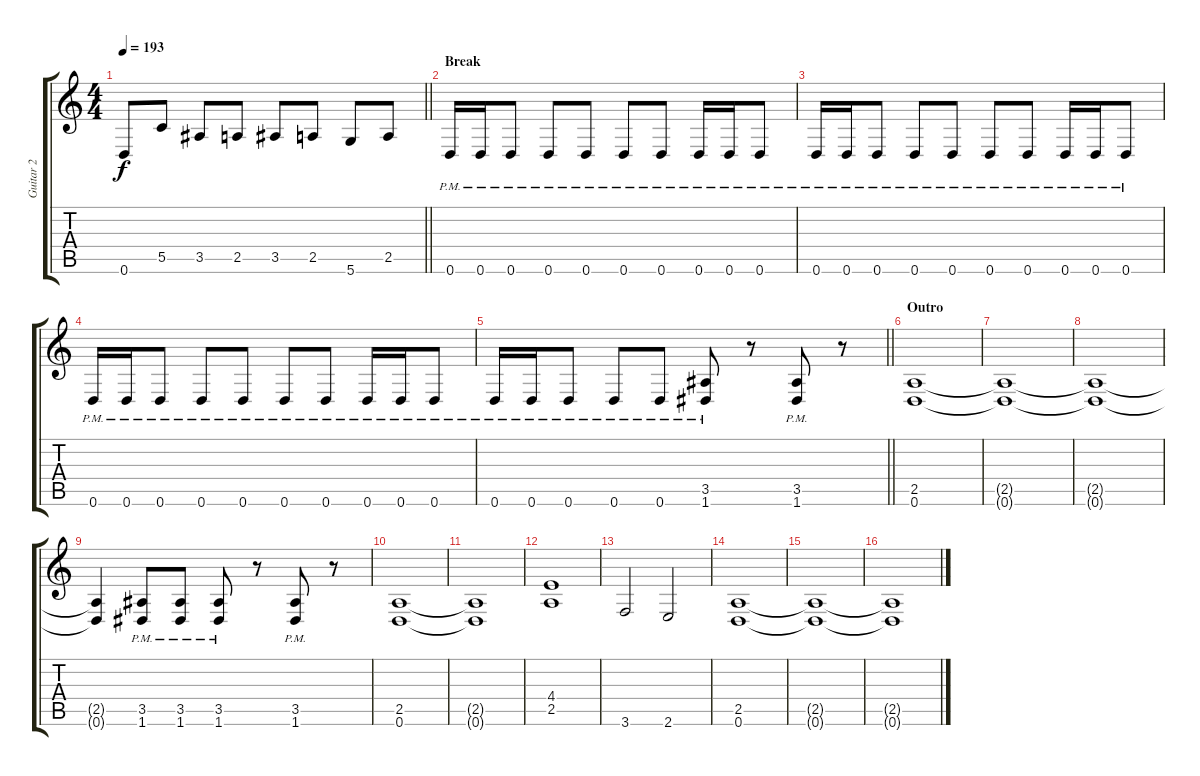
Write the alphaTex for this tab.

\track ("Guitar 2" "Guitar 2") {instrument distortionguitar}
\staff {score tabs}
\tuning (D4 A3 F3 C3 G2 D2) {hide}
\ts (4 4)
\tempo 193
\clef g2
\barLineRight lightlight
\ks c
0.6.8{dy f} 5.5.8 3.5.8 2.5.8 3.5.8 2.5.8 5.6.8 2.5.8 |
\section ("" "Break")
0.6{pm}.16 0.6{pm}.16 0.6{pm}.8 0.6{pm}.8 0.6{pm}.8 0.6{pm}.8 0.6{pm}.8 0.6{pm}.16 0.6{pm}.16 0.6{pm}.8 |
0.6{pm}.16 0.6{pm}.16 0.6{pm}.8 0.6{pm}.8 0.6{pm}.8 0.6{pm}.8 0.6{pm}.8 0.6{pm}.16 0.6{pm}.16 0.6{pm}.8 |
0.6{pm}.16 0.6{pm}.16 0.6{pm}.8 0.6{pm}.8 0.6{pm}.8 0.6{pm}.8 0.6{pm}.8 0.6{pm}.16 0.6{pm}.16 0.6{pm}.8 |
\barLineRight lightlight
0.6{pm}.16 0.6{pm}.16 0.6{pm}.8 0.6{pm}.8 0.6{pm}.8 (3.5{pm} 1.6{pm}).8 r.8 (3.5{pm} 1.6{pm}).8 r.8 |
\section ("" "Outro")
(2.5 0.6).1 |
(2.5{t} 0.6{t}).1 |
(2.5{t} 0.6{t}).1 |
(2.5{t} 0.6{t}).4 (3.5{pm} 1.6{pm}).8 (3.5{pm} 1.6{pm}).8 (3.5{pm} 1.6{pm}).8 r.8 (3.5{pm} 1.6{pm}).8 r.8 |
(2.5 0.6).1 |
(2.5{t} 0.6{t}).1 |
(4.4 2.5).1 |
3.6.2 2.6.2 |
(2.5 0.6).1 |
(2.5{t} 0.6{t}).1 |
(2.5{t} 0.6{t}).1
